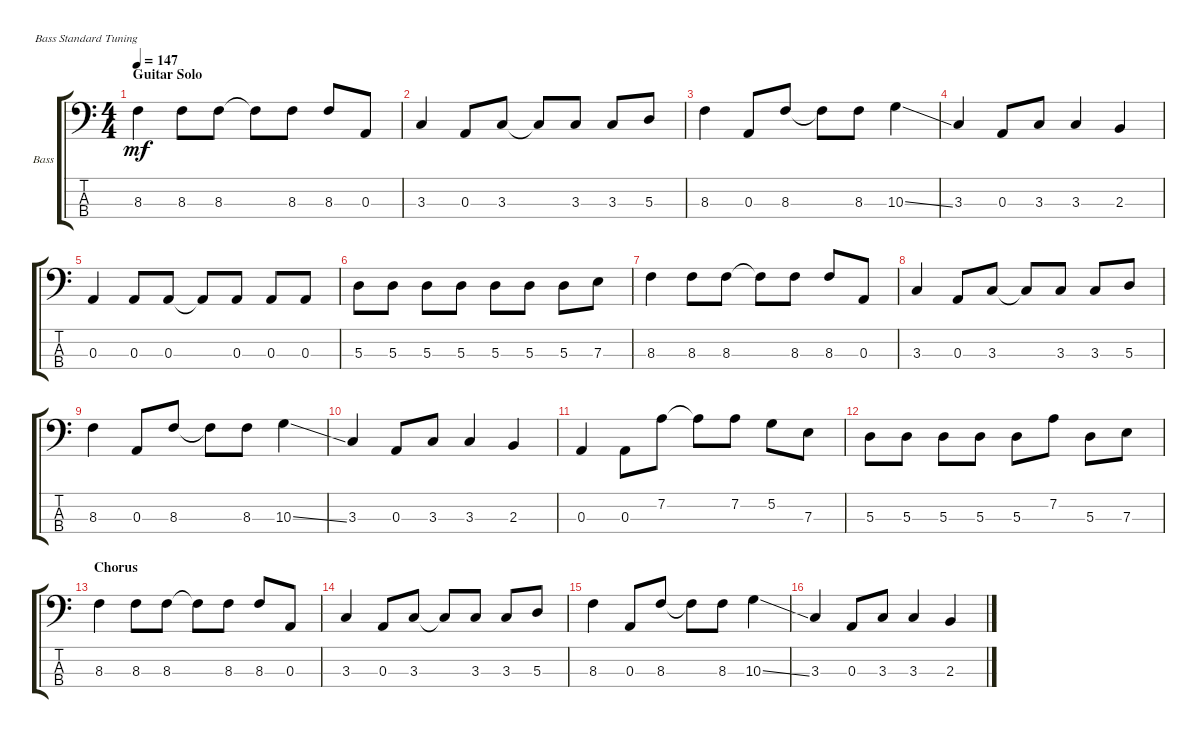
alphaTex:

\defaultSystemsLayout 4
\bracketExtendMode groupsimilarinstruments
\firstSystemTrackNameOrientation horizontal
\otherSystemsTrackNameOrientation horizontal
\track ("Bass" "Bass") {instrument electricbassfinger}
\staff {score tabs}
\tuning (G2 D2 A1 E1)
\ts (4 4)
\section ("" "Guitar Solo")
\tempo 147
\clef f4
\ks c
8.3.4{dy mf} 8.3.8 8.3.8 8.3{t}.8 8.3.8 8.3.8 0.3.8 |
3.3.4 0.3.8 3.3.8 3.3{t}.8 3.3.8 3.3.8 5.3.8 |
8.3.4 0.3.8 8.3.8 8.3{t}.8 8.3.8 10.3{ss}.4 |
3.3.4 0.3.8 3.3.8 3.3.4 2.3.4 |
0.3.4 0.3.8 0.3.8 0.3{t}.8 0.3.8 0.3.8 0.3.8 |
5.3.8 5.3.8 5.3.8 5.3.8 5.3.8 5.3.8 5.3.8 7.3.8 |
8.3.4 8.3.8 8.3.8 8.3{t}.8 8.3.8 8.3.8 0.3.8 |
3.3.4 0.3.8 3.3.8 3.3{t}.8 3.3.8 3.3.8 5.3.8 |
8.3.4 0.3.8 8.3.8 8.3{t}.8 8.3.8 10.3{ss}.4 |
3.3.4 0.3.8 3.3.8 3.3.4 2.3.4 |
0.3.4 0.3.8 7.2.8 7.2{t}.8 7.2.8 5.2.8 7.3.8 |
5.3.8 5.3.8 5.3.8 5.3.8 5.3.8 7.2.8 5.3.8 7.3.8 |
\section ("" "Chorus")
8.3.4 8.3.8 8.3.8 8.3{t}.8 8.3.8 8.3.8 0.3.8 |
3.3.4 0.3.8 3.3.8 3.3{t}.8 3.3.8 3.3.8 5.3.8 |
8.3.4 0.3.8 8.3.8 8.3{t}.8 8.3.8 10.3{ss}.4 |
3.3.4 0.3.8 3.3.8 3.3.4 2.3.4
